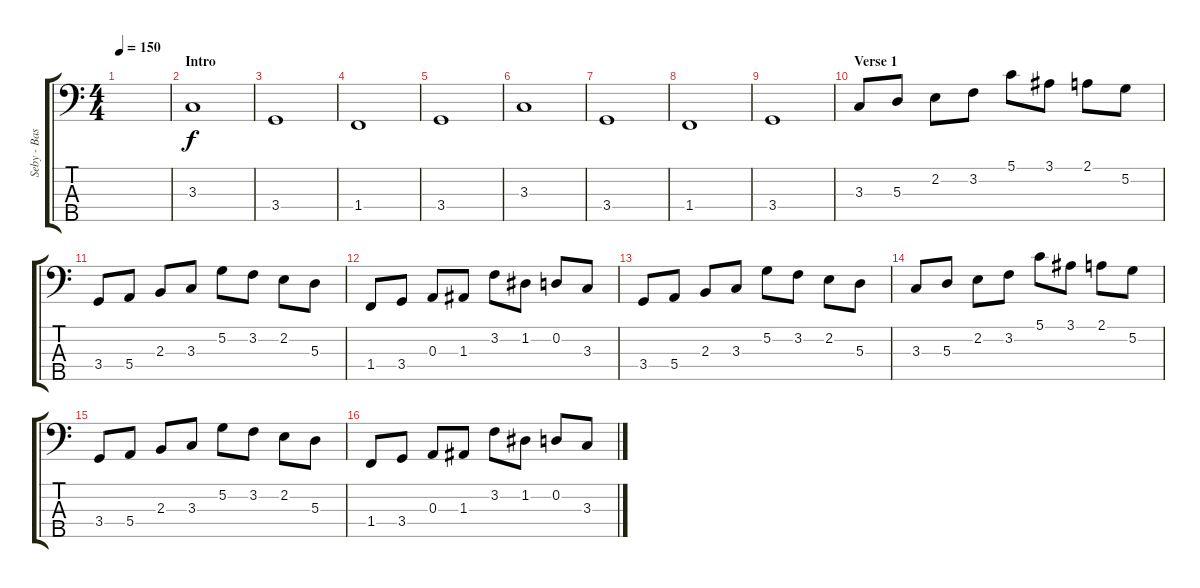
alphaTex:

\track ("Seby - Bass" "Seby - Bas") {instrument electricbasspick}
\staff {score tabs}
\tuning (G2 D2 A1 E1 B0) {hide}
\ts (4 4)
\tempo 150
\clef f4
\ks c
|
\section ("" "Intro")
3.3.1 |
3.4.1 |
1.4.1 |
3.4.1 |
3.3.1 |
3.4.1 |
1.4.1 |
3.4.1 |
\section ("" "Verse 1")
3.3.8 5.3.8 2.2.8 3.2.8 5.1.8 3.1.8 2.1.8 5.2.8 |
3.4.8 5.4.8 2.3.8 3.3.8 5.2.8 3.2.8 2.2.8 5.3.8 |
1.4.8 3.4.8 0.3.8 1.3.8 3.2.8 1.2.8 0.2.8 3.3.8 |
3.4.8 5.4.8 2.3.8 3.3.8 5.2.8 3.2.8 2.2.8 5.3.8 |
3.3.8 5.3.8 2.2.8 3.2.8 5.1.8 3.1.8 2.1.8 5.2.8 |
3.4.8 5.4.8 2.3.8 3.3.8 5.2.8 3.2.8 2.2.8 5.3.8 |
1.4.8 3.4.8 0.3.8 1.3.8 3.2.8 1.2.8 0.2.8 3.3.8
